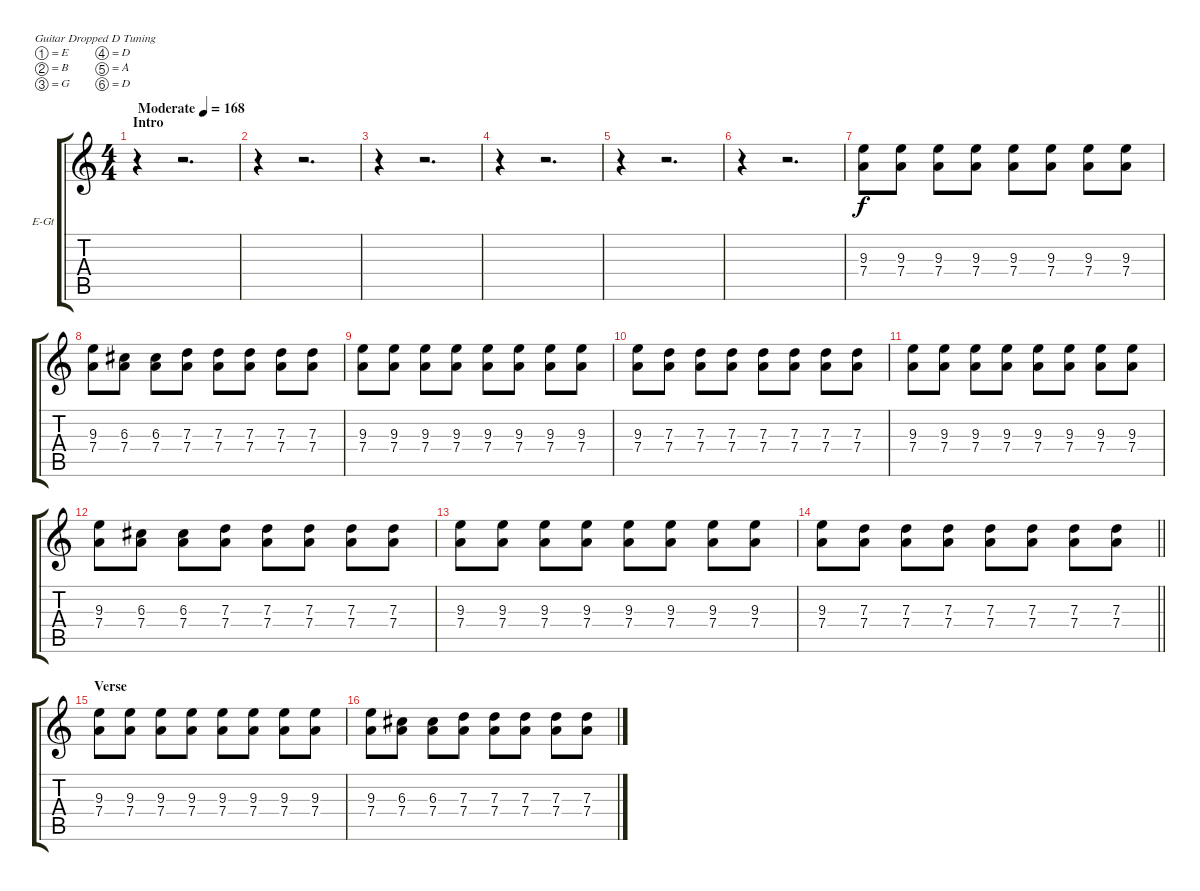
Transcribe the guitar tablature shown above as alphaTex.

\bracketExtendMode groupsimilarinstruments
\firstSystemTrackNameOrientation horizontal
\otherSystemsTrackNameOrientation horizontal
\track ("Lead" "E-Gt") {instrument electricguitarclean}
\staff {score tabs}
\tuning (E4 B3 G3 D3 A2 D2)
\ts (4 4)
\beaming (8 2 2 2 2)
\section ("" "Intro")
\tempo (168 "Moderate")
\clef g2
\ks c
r.4{dy f instrument electricguitarclean} r.2{d} |
r.4 r.2{d} |
r.4 r.2{d} |
r.4 r.2{d} |
r.4 r.2{d} |
r.4 r.2{d} |
(9.3 7.4).8 (9.3 7.4).8 (9.3 7.4).8 (9.3 7.4).8 (9.3 7.4).8 (9.3 7.4).8 (9.3 7.4).8 (9.3 7.4).8 |
(9.3 7.4).8 (6.3 7.4).8 (6.3 7.4).8 (7.3 7.4).8 (7.3 7.4).8 (7.3 7.4).8 (7.3 7.4).8 (7.3 7.4).8 |
(9.3 7.4).8 (9.3 7.4).8 (9.3 7.4).8 (9.3 7.4).8 (9.3 7.4).8 (9.3 7.4).8 (9.3 7.4).8 (9.3 7.4).8 |
(9.3 7.4).8 (7.3 7.4).8 (7.3 7.4).8 (7.3 7.4).8 (7.3 7.4).8 (7.3 7.4).8 (7.3 7.4).8 (7.3 7.4).8 |
(9.3 7.4).8 (9.3 7.4).8 (9.3 7.4).8 (9.3 7.4).8 (9.3 7.4).8 (9.3 7.4).8 (9.3 7.4).8 (9.3 7.4).8 |
(9.3 7.4).8 (6.3 7.4).8 (6.3 7.4).8 (7.3 7.4).8 (7.3 7.4).8 (7.3 7.4).8 (7.3 7.4).8 (7.3 7.4).8 |
(9.3 7.4).8 (9.3 7.4).8 (9.3 7.4).8 (9.3 7.4).8 (9.3 7.4).8 (9.3 7.4).8 (9.3 7.4).8 (9.3 7.4).8 |
\barLineRight lightlight
(9.3 7.4).8 (7.3 7.4).8 (7.3 7.4).8 (7.3 7.4).8 (7.3 7.4).8 (7.3 7.4).8 (7.3 7.4).8 (7.3 7.4).8 |
\section ("" "Verse")
(9.3 7.4).8 (9.3 7.4).8 (9.3 7.4).8 (9.3 7.4).8 (9.3 7.4).8 (9.3 7.4).8 (9.3 7.4).8 (9.3 7.4).8 |
(9.3 7.4).8 (6.3 7.4).8 (6.3 7.4).8 (7.3 7.4).8 (7.3 7.4).8 (7.3 7.4).8 (7.3 7.4).8 (7.3 7.4).8
